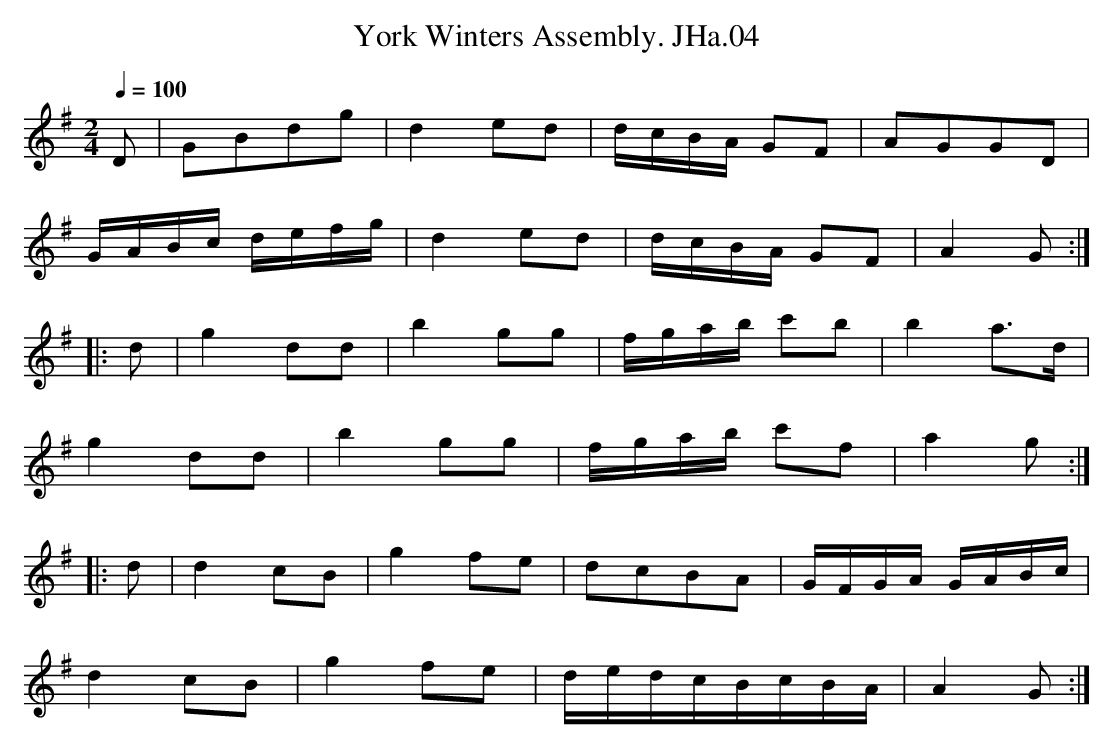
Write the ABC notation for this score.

X:1
T:York Winters Assembly. JHa.04
M:2/4
Q:1/4=100
L:1/8
K:G
D | GBdg | d2ed | d/c/B/A/ GF | AGGD |
G/A/B/c/ d/e/f/g/ | d2ed | d/c/B/A/ GF | A2G :|
|:d | g2 dd | b2gg | f/g/a/b/ c'b | b2 a>d |
g2 dd | b2 gg | f/g/a/b/ c'f | a2 g :|
|: d | d2 cB | g2 fe | dcBA | G/F/G/A/ G/A/B/c/ |
d2cB | g2fe | d/e/d/c/B/c/B/A/ | A2G :|
